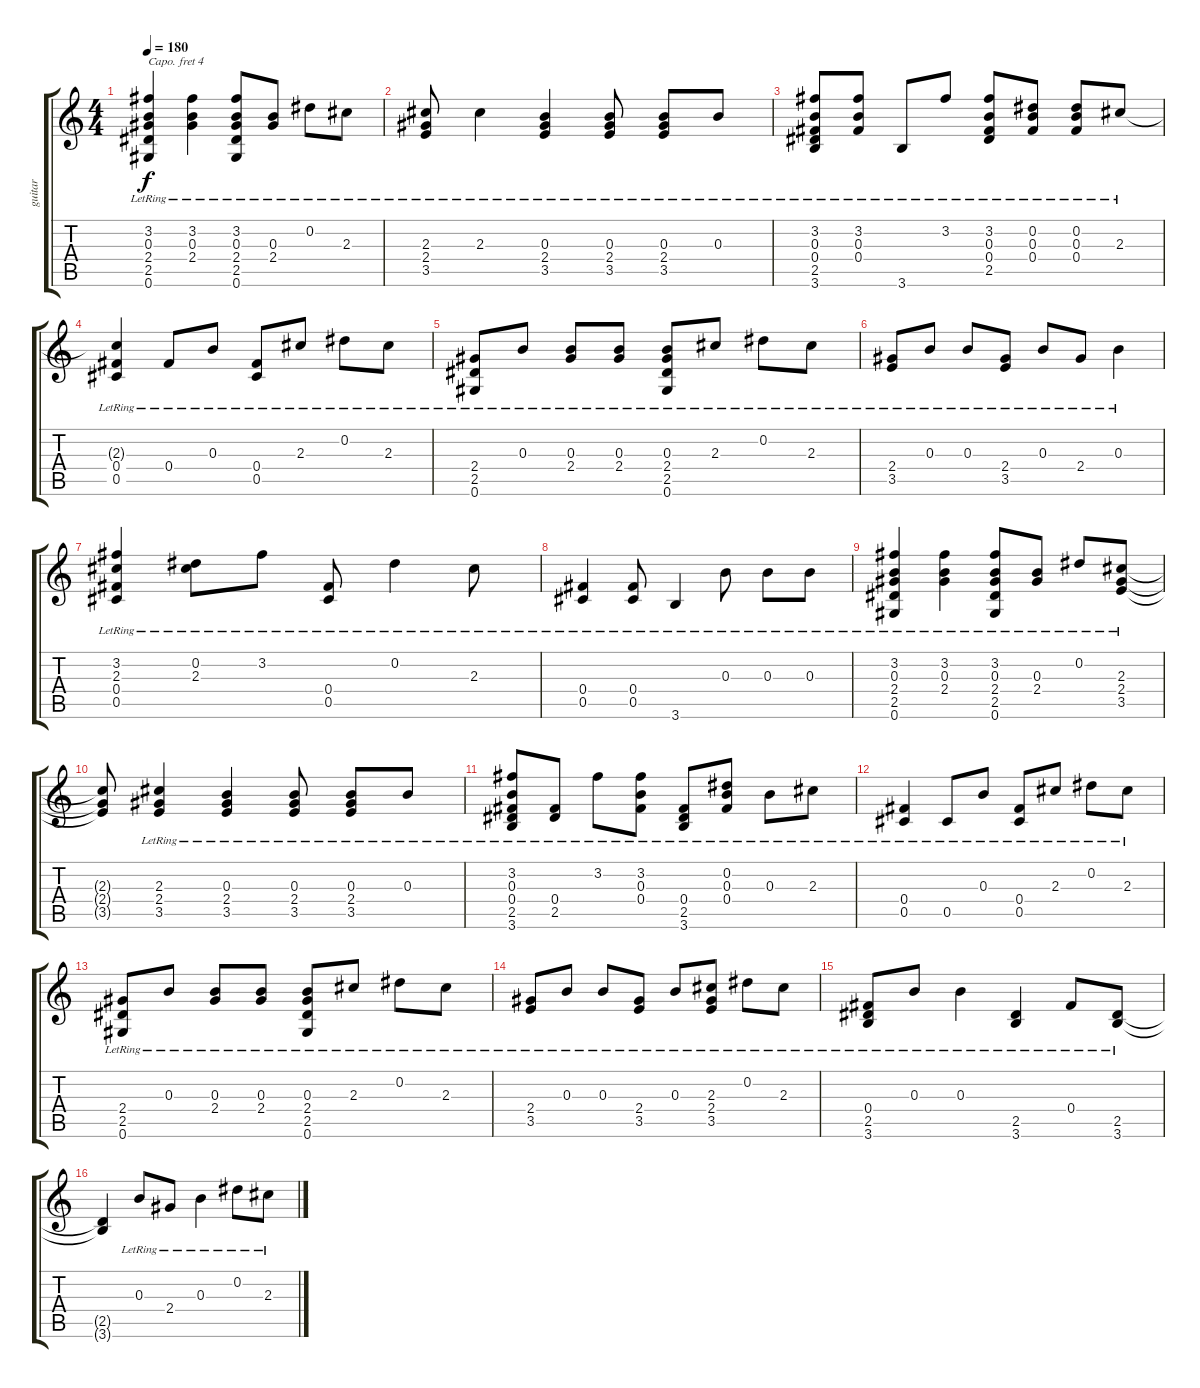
\track ("guitar" "guitar") {instrument acousticguitarsteel}
\staff {score tabs}
\capo 4
\tuning (E4 B3 G3 D3 A2 E2) {hide}
\ts (4 4)
\tempo 180
\clef g2
\ks c
(3.2{lr} 0.3{lr} 2.4{lr} 2.5{lr} 0.6{lr}).4{dy f} (3.2{lr} 0.3{lr} 2.4{lr}).4 (3.2{lr} 0.3{lr} 2.4{lr} 2.5{lr} 0.6{lr}).8 (0.3{lr} 2.4{lr}).8 0.2{lr}.8 2.3{lr}.8 |
(2.3{lr} 2.4{lr} 3.5{lr}).8 2.3{lr}.4 (0.3{lr} 2.4{lr} 3.5{lr}).4 (0.3{lr} 2.4{lr} 3.5{lr}).8 (0.3{lr} 2.4{lr} 3.5{lr}).8 0.3{lr}.8 |
(3.2{lr} 0.3{lr} 0.4{lr} 2.5{lr} 3.6{lr}).8 (3.2{lr} 0.3{lr} 0.4{lr}).8 3.6{lr}.8 3.2{lr}.8 (3.2{lr} 0.3{lr} 0.4{lr} 2.5{lr}).8 (0.2{lr} 0.3{lr} 0.4{lr}).8 (0.2{lr} 0.3{lr} 0.4{lr}).8 2.3{lr}.8 |
(2.3{t} 0.4{lr} 0.5{lr}).4 0.4{lr}.8 0.3{lr}.8 (0.4{lr} 0.5{lr}).8 2.3{lr}.8 0.2{lr}.8 2.3{lr}.8 |
(2.4{lr} 2.5{lr} 0.6{lr}).8 0.3{lr}.8 (0.3{lr} 2.4{lr}).8 (0.3{lr} 2.4{lr}).8 (0.3{lr} 2.4{lr} 2.5{lr} 0.6{lr}).8 2.3{lr}.8 0.2{lr}.8 2.3{lr}.8 |
(2.4{lr} 3.5{lr}).8 0.3{lr}.8 0.3{lr}.8 (2.4{lr} 3.5{lr}).8 0.3{lr}.8 2.4{lr}.8 0.3{lr}.4 |
(3.2{lr} 2.3{lr} 0.4{lr} 0.5{lr}).4 (0.2{lr} 2.3{lr}).8 3.2{lr}.8 (0.4{lr} 0.5{lr}).8 0.2{lr}.4 2.3{lr}.8 |
(0.4{lr} 0.5{lr}).4 (0.4{lr} 0.5{lr}).8 3.6{lr}.4 0.3{lr}.8 0.3{lr}.8 0.3{lr}.8 |
(3.2{lr} 0.3{lr} 2.4{lr} 2.5{lr} 0.6{lr}).4 (3.2{lr} 0.3{lr} 2.4{lr}).4 (3.2{lr} 0.3{lr} 2.4{lr} 2.5{lr} 0.6{lr}).8 (0.3{lr} 2.4{lr}).8 0.2{lr}.8 (2.3{lr} 2.4{lr} 3.5{lr}).8 |
(2.3{t} 2.4{t} 3.5{t}).8 (2.3{lr} 2.4{lr} 3.5{lr}).4 (0.3{lr} 2.4{lr} 3.5{lr}).4 (0.3{lr} 2.4{lr} 3.5{lr}).8 (0.3{lr} 2.4{lr} 3.5{lr}).8 0.3{lr}.8 |
(3.2{lr} 0.3{lr} 0.4{lr} 2.5{lr} 3.6{lr}).8 (0.4{lr} 2.5{lr}).8 3.2{lr}.8 (3.2{lr} 0.3{lr} 0.4{lr}).8 (0.4{lr} 2.5{lr} 3.6{lr}).8 (0.2{lr} 0.3{lr} 0.4{lr}).8 0.3{lr}.8 2.3{lr}.8 |
(0.4{lr} 0.5{lr}).4 0.5{lr}.8 0.3{lr}.8 (0.4{lr} 0.5{lr}).8 2.3{lr}.8 0.2{lr}.8 2.3{lr}.8 |
(2.4{lr} 2.5{lr} 0.6{lr}).8 0.3{lr}.8 (0.3{lr} 2.4{lr}).8 (0.3{lr} 2.4{lr}).8 (0.3{lr} 2.4{lr} 2.5{lr} 0.6{lr}).8 2.3{lr}.8 0.2{lr}.8 2.3{lr}.8 |
(2.4{lr} 3.5{lr}).8 0.3{lr}.8 0.3{lr}.8 (2.4{lr} 3.5{lr}).8 0.3{lr}.8 (2.3{lr} 2.4{lr} 3.5{lr}).8 0.2{lr}.8 2.3{lr}.8 |
(0.4{lr} 2.5{lr} 3.6{lr}).8 0.3{lr}.8 0.3{lr}.4 (2.5{lr} 3.6{lr}).4 0.4{lr}.8 (2.5{lr} 3.6{lr}).8 |
(2.5{t} 3.6{t}).4 0.3{lr}.8 2.4{lr}.8 0.3{lr}.4 0.2{lr}.8 2.3{lr}.8
